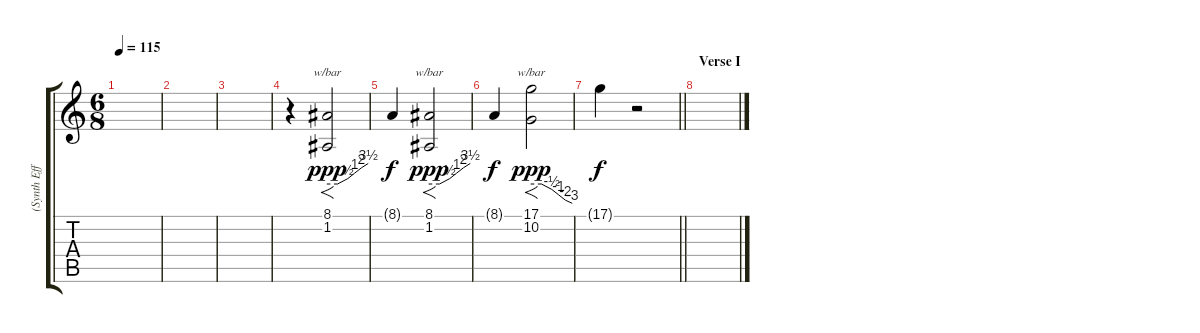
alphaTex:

\track ("(Synth Effects)" "(Synth Eff") {instrument ocarina}
\staff {score tabs}
\tuning (D4 A3 F3 C3 G2 C2) {hide}
\ts (6 8)
\tempo 115
\clef g2
\ks c
|
|
|
r.4 (8.1 1.2).2{f tbe (custom default 0 0 15 0 30 2 40 4 50 8 60 14) dy ppp} |
8.1{t}.4{dy f} (8.1 1.2).2{f tbe (custom default 0 0 15 0 30 2 40 4 50 8 60 14) dy ppp} |
8.1{t}.4{dy f} (17.1 10.2).2{f tbe (custom default 0 0 15 0 30 -2 40 -4 50 -8 60 -12) dy ppp} |
\barLineRight lightlight
17.1{t}.4{dy f} r.2 |
\section ("" "Verse I")
